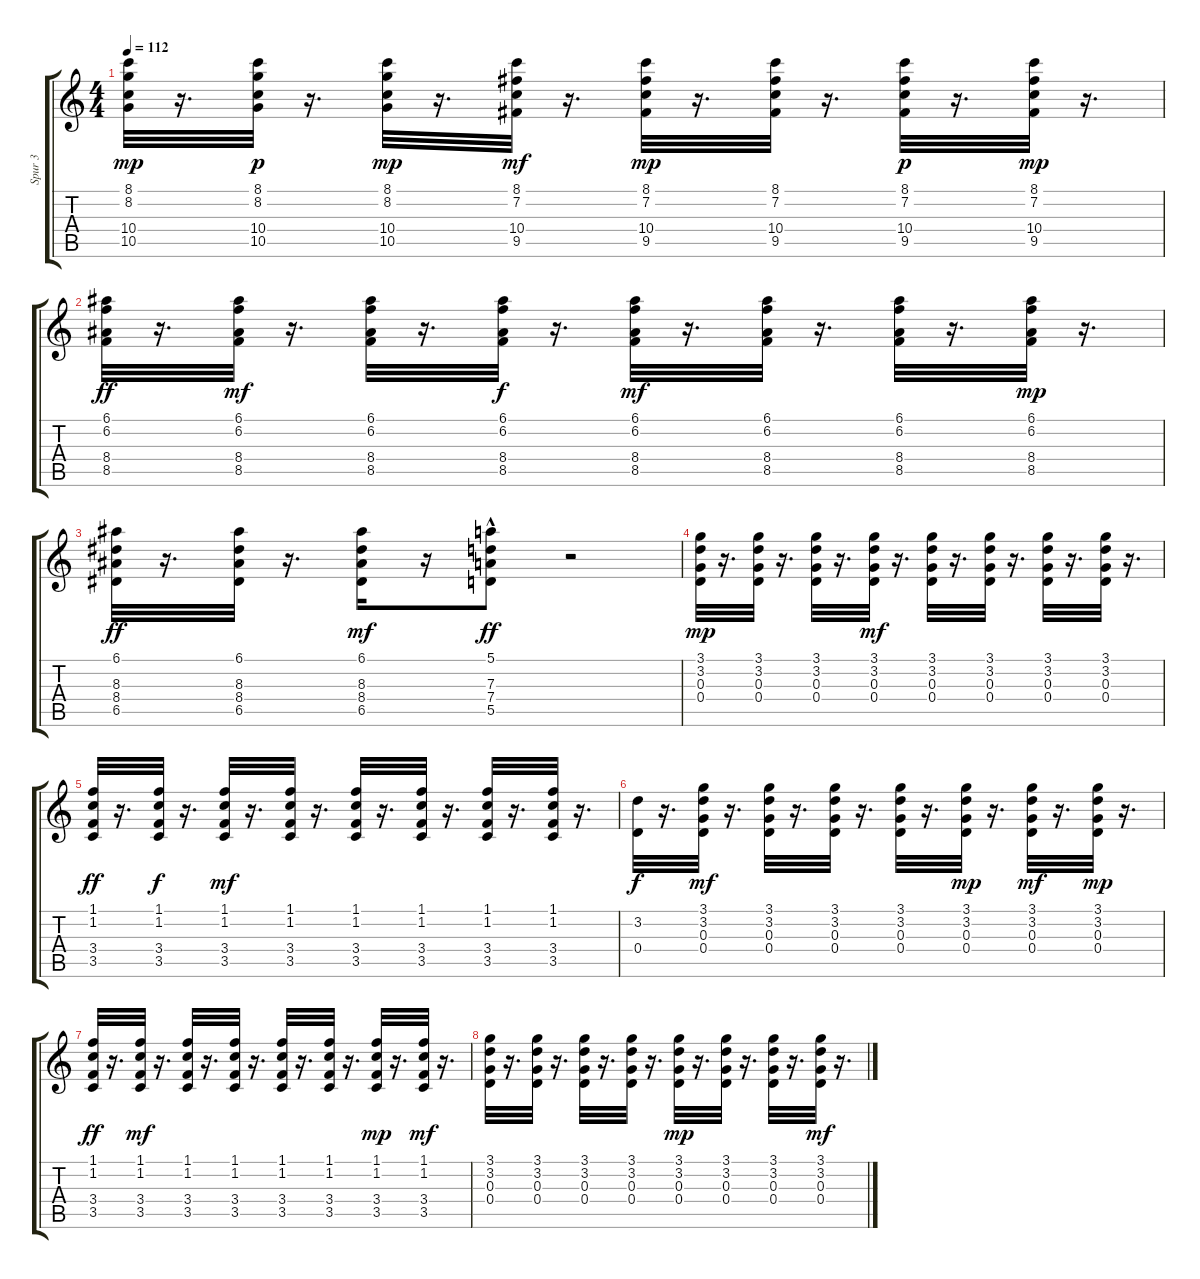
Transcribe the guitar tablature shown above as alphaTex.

\track ("Spur 3" "Spur 3") {instrument slapbass2}
\staff {score tabs}
\tuning (E4 B3 G3 D3 A2 E2) {hide}
\ts (4 4)
\tempo 112
\clef g2
\ks c
(8.1 8.2 10.4 10.5).32{dy mp} r.16{d} (8.1 8.2 10.4 10.5).32{dy p} r.16{d} (8.1 8.2 10.4 10.5).32{dy mp} r.16{d} (8.1 7.2 10.4 9.5).32{dy mf} r.16{d} (8.1 7.2 10.4 9.5).32{dy mp} r.16{d} (8.1 7.2 10.4 9.5).32 r.16{d} (8.1 7.2 10.4 9.5).32{dy p} r.16{d} (8.1 7.2 10.4 9.5).32{dy mp} r.16{d} |
(6.1 6.2 8.4 8.5).32{dy ff} r.16{d} (6.1 6.2 8.4 8.5).32{dy mf} r.16{d} (6.1 6.2 8.4 8.5).32 r.16{d} (6.1 6.2 8.4 8.5).32{dy f} r.16{d} (6.1 6.2 8.4 8.5).32{dy mf} r.16{d} (6.1 6.2 8.4 8.5).32 r.16{d} (6.1 6.2 8.4 8.5).32 r.16{d} (6.1 6.2 8.4 8.5).32{dy mp} r.16{d} |
(6.1 8.3 8.4 6.5).32{dy ff} r.16{d} (6.1 8.3 8.4 6.5).32 r.16{d} (6.1 8.3 8.4 6.5).16{dy mf} r.16 (5.1 7.3{hac} 7.4 5.5{hac}).8{dy ff} r.2 |
(3.1 3.2 0.3 0.4).32{dy mp} r.16{d} (3.1 3.2 0.3 0.4).32 r.16{d} (3.1 3.2 0.3 0.4).32 r.16{d} (3.1 3.2 0.3 0.4).32{dy mf} r.16{d} (3.1 3.2 0.3 0.4).32 r.16{d} (3.1 3.2 0.3 0.4).32 r.16{d} (3.1 3.2 0.3 0.4).32 r.16{d} (3.1 3.2 0.3 0.4).32 r.16{d} |
(1.1 1.2 3.4 3.5).32{dy ff} r.16{d} (1.1 1.2 3.4 3.5).32{dy f} r.16{d} (1.1 1.2 3.4 3.5).32{dy mf} r.16{d} (1.1 1.2 3.4 3.5).32 r.16{d} (1.1 1.2 3.4 3.5).32 r.16{d} (1.1 1.2 3.4 3.5).32 r.16{d} (1.1 1.2 3.4 3.5).32 r.16{d} (1.1 1.2 3.4 3.5).32 r.16{d} |
(3.2 0.4).32{dy f} r.16{d} (3.1 3.2 0.3 0.4).32{dy mf} r.16{d} (3.1 3.2 0.3 0.4).32 r.16{d} (3.1 3.2 0.3 0.4).32 r.16{d} (3.1 3.2 0.3 0.4).32 r.16{d} (3.1 3.2 0.3 0.4).32{dy mp} r.16{d} (3.1 3.2 0.3 0.4).32{dy mf} r.16{d} (3.1 3.2 0.3 0.4).32{dy mp} r.16{d} |
(1.1 1.2 3.4 3.5).32{dy ff} r.16{d} (1.1 1.2 3.4 3.5).32{dy mf} r.16{d} (1.1 1.2 3.4 3.5).32 r.16{d} (1.1 1.2 3.4 3.5).32 r.16{d} (1.1 1.2 3.4 3.5).32 r.16{d} (1.1 1.2 3.4 3.5).32 r.16{d} (1.1 1.2 3.4 3.5).32{dy mp} r.16{d} (1.1 1.2 3.4 3.5).32{dy mf} r.16{d} |
(3.1 3.2 0.3 0.4).32 r.16{d} (3.1 3.2 0.3 0.4).32 r.16{d} (3.1 3.2 0.3 0.4).32 r.16{d} (3.1 3.2 0.3 0.4).32 r.16{d} (3.1 3.2 0.3 0.4).32{dy mp} r.16{d} (3.1 3.2 0.3 0.4).32 r.16{d} (3.1 3.2 0.3 0.4).32 r.16{d} (3.1 3.2 0.3 0.4).32{dy mf} r.16{d}
